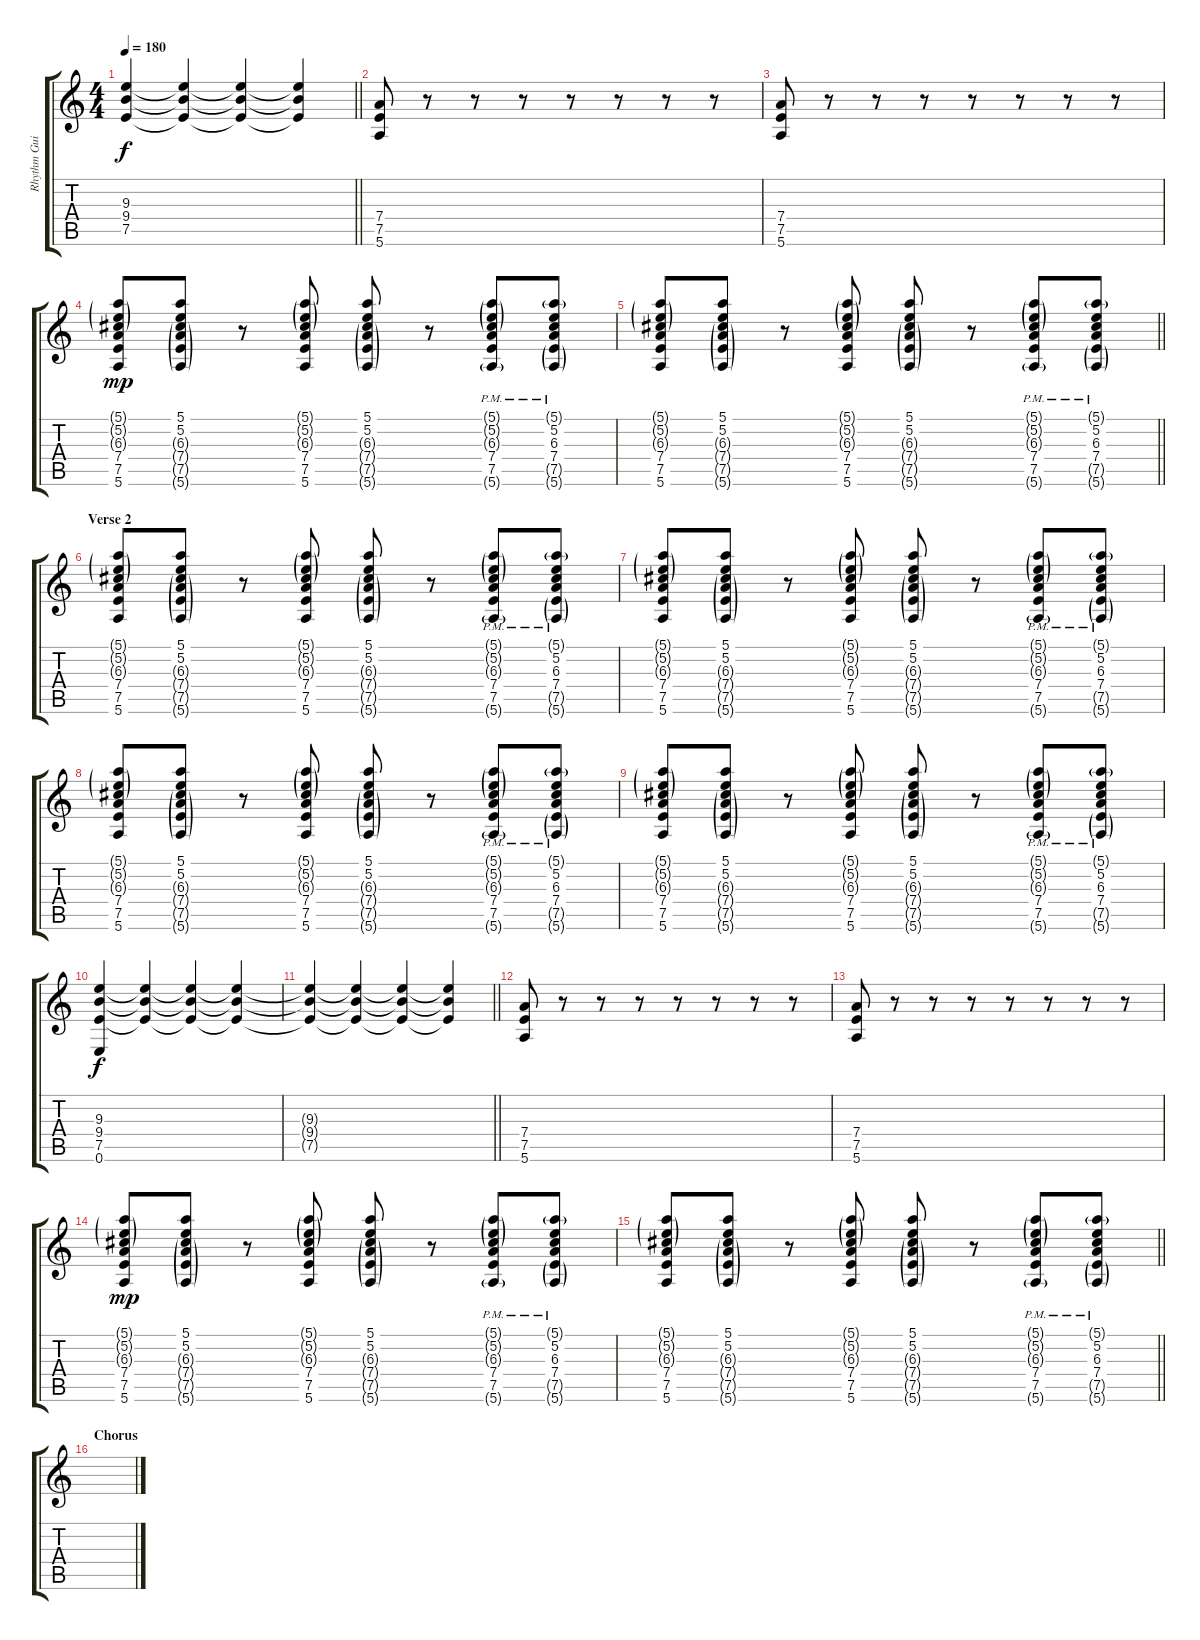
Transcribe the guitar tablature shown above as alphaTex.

\track ("Rhythm Guitar" "Rhythm Gui") {instrument distortionguitar}
\staff {score tabs}
\tuning (E4 B3 G3 D3 A2 E2) {hide}
\ts (4 4)
\tempo 180
\clef g2
\barLineRight lightlight
\ks c
(9.3{t} 9.4{t} 7.5{t}).4{dy f} (9.3{t} 9.4{t} 7.5{t}).4 (9.3{t} 9.4{t} 7.5{t}).4 (9.3{t} 9.4{t} 7.5{t}).4 |
(7.4 7.5 5.6).8 r.8 r.8 r.8 r.8 r.8 r.8 r.8 |
(7.4 7.5 5.6).8 r.8 r.8 r.8 r.8 r.8 r.8 r.8 |
(5.1{g} 5.2{g} 6.3{g} 7.4 7.5 5.6).8{dy mp} (5.1 5.2 6.3{g} 7.4{g} 7.5{g} 5.6{g}).8 r.8 (5.1{g} 5.2{g} 6.3{g} 7.4 7.5 5.6).8 (5.1 5.2 6.3{g} 7.4{g} 7.5{g} 5.6{g}).8 r.8 (5.1{g} 5.2{g} 6.3{g} 7.4{pm} 7.5 5.6{g}).8 (5.1{g} 5.2 6.3 7.4{pm} 7.5{g} 5.6{g}).8 |
\barLineRight lightlight
(5.1{g} 5.2{g} 6.3{g} 7.4 7.5 5.6).8 (5.1 5.2 6.3{g} 7.4{g} 7.5{g} 5.6{g}).8 r.8 (5.1{g} 5.2{g} 6.3{g} 7.4 7.5 5.6).8 (5.1 5.2 6.3{g} 7.4{g} 7.5{g} 5.6{g}).8 r.8 (5.1{g} 5.2{g} 6.3{g} 7.4{pm} 7.5 5.6{g}).8 (5.1{g} 5.2 6.3 7.4{pm} 7.5{g} 5.6{g}).8 |
\section ("" "Verse 2")
(5.1{g} 5.2{g} 6.3{g} 7.4 7.5 5.6).8 (5.1 5.2 6.3{g} 7.4{g} 7.5{g} 5.6{g}).8 r.8 (5.1{g} 5.2{g} 6.3{g} 7.4 7.5 5.6).8 (5.1 5.2 6.3{g} 7.4{g} 7.5{g} 5.6{g}).8 r.8 (5.1{g} 5.2{g} 6.3{g} 7.4{pm} 7.5 5.6{g}).8 (5.1{g} 5.2 6.3 7.4{pm} 7.5{g} 5.6{g}).8 |
(5.1{g} 5.2{g} 6.3{g} 7.4 7.5 5.6).8 (5.1 5.2 6.3{g} 7.4{g} 7.5{g} 5.6{g}).8 r.8 (5.1{g} 5.2{g} 6.3{g} 7.4 7.5 5.6).8 (5.1 5.2 6.3{g} 7.4{g} 7.5{g} 5.6{g}).8 r.8 (5.1{g} 5.2{g} 6.3{g} 7.4{pm} 7.5 5.6{g}).8 (5.1{g} 5.2 6.3 7.4{pm} 7.5{g} 5.6{g}).8 |
(5.1{g} 5.2{g} 6.3{g} 7.4 7.5 5.6).8 (5.1 5.2 6.3{g} 7.4{g} 7.5{g} 5.6{g}).8 r.8 (5.1{g} 5.2{g} 6.3{g} 7.4 7.5 5.6).8 (5.1 5.2 6.3{g} 7.4{g} 7.5{g} 5.6{g}).8 r.8 (5.1{g} 5.2{g} 6.3{g} 7.4{pm} 7.5 5.6{g}).8 (5.1{g} 5.2 6.3 7.4{pm} 7.5{g} 5.6{g}).8 |
(5.1{g} 5.2{g} 6.3{g} 7.4 7.5 5.6).8 (5.1 5.2 6.3{g} 7.4{g} 7.5{g} 5.6{g}).8 r.8 (5.1{g} 5.2{g} 6.3{g} 7.4 7.5 5.6).8 (5.1 5.2 6.3{g} 7.4{g} 7.5{g} 5.6{g}).8 r.8 (5.1{g} 5.2{g} 6.3{g} 7.4{pm} 7.5 5.6{g}).8 (5.1{g} 5.2 6.3 7.4{pm} 7.5{g} 5.6{g}).8 |
(9.3 9.4 7.5 0.6).4{dy f} (9.3{t} 9.4{t} 7.5{t}).4 (9.3{t} 9.4{t} 7.5{t}).4 (9.3{t} 9.4{t} 7.5{t}).4 |
\barLineRight lightlight
(9.3{t} 9.4{t} 7.5{t}).4 (9.3{t} 9.4{t} 7.5{t}).4 (9.3{t} 9.4{t} 7.5{t}).4 (9.3{t} 9.4{t} 7.5{t}).4 |
(7.4 7.5 5.6).8 r.8 r.8 r.8 r.8 r.8 r.8 r.8 |
(7.4 7.5 5.6).8 r.8 r.8 r.8 r.8 r.8 r.8 r.8 |
(5.1{g} 5.2{g} 6.3{g} 7.4 7.5 5.6).8{dy mp} (5.1 5.2 6.3{g} 7.4{g} 7.5{g} 5.6{g}).8 r.8 (5.1{g} 5.2{g} 6.3{g} 7.4 7.5 5.6).8 (5.1 5.2 6.3{g} 7.4{g} 7.5{g} 5.6{g}).8 r.8 (5.1{g} 5.2{g} 6.3{g} 7.4{pm} 7.5 5.6{g}).8 (5.1{g} 5.2 6.3 7.4{pm} 7.5{g} 5.6{g}).8 |
\barLineRight lightlight
(5.1{g} 5.2{g} 6.3{g} 7.4 7.5 5.6).8 (5.1 5.2 6.3{g} 7.4{g} 7.5{g} 5.6{g}).8 r.8 (5.1{g} 5.2{g} 6.3{g} 7.4 7.5 5.6).8 (5.1 5.2 6.3{g} 7.4{g} 7.5{g} 5.6{g}).8 r.8 (5.1{g} 5.2{g} 6.3{g} 7.4{pm} 7.5 5.6{g}).8 (5.1{g} 5.2 6.3 7.4{pm} 7.5{g} 5.6{g}).8 |
\section ("" "Chorus")
